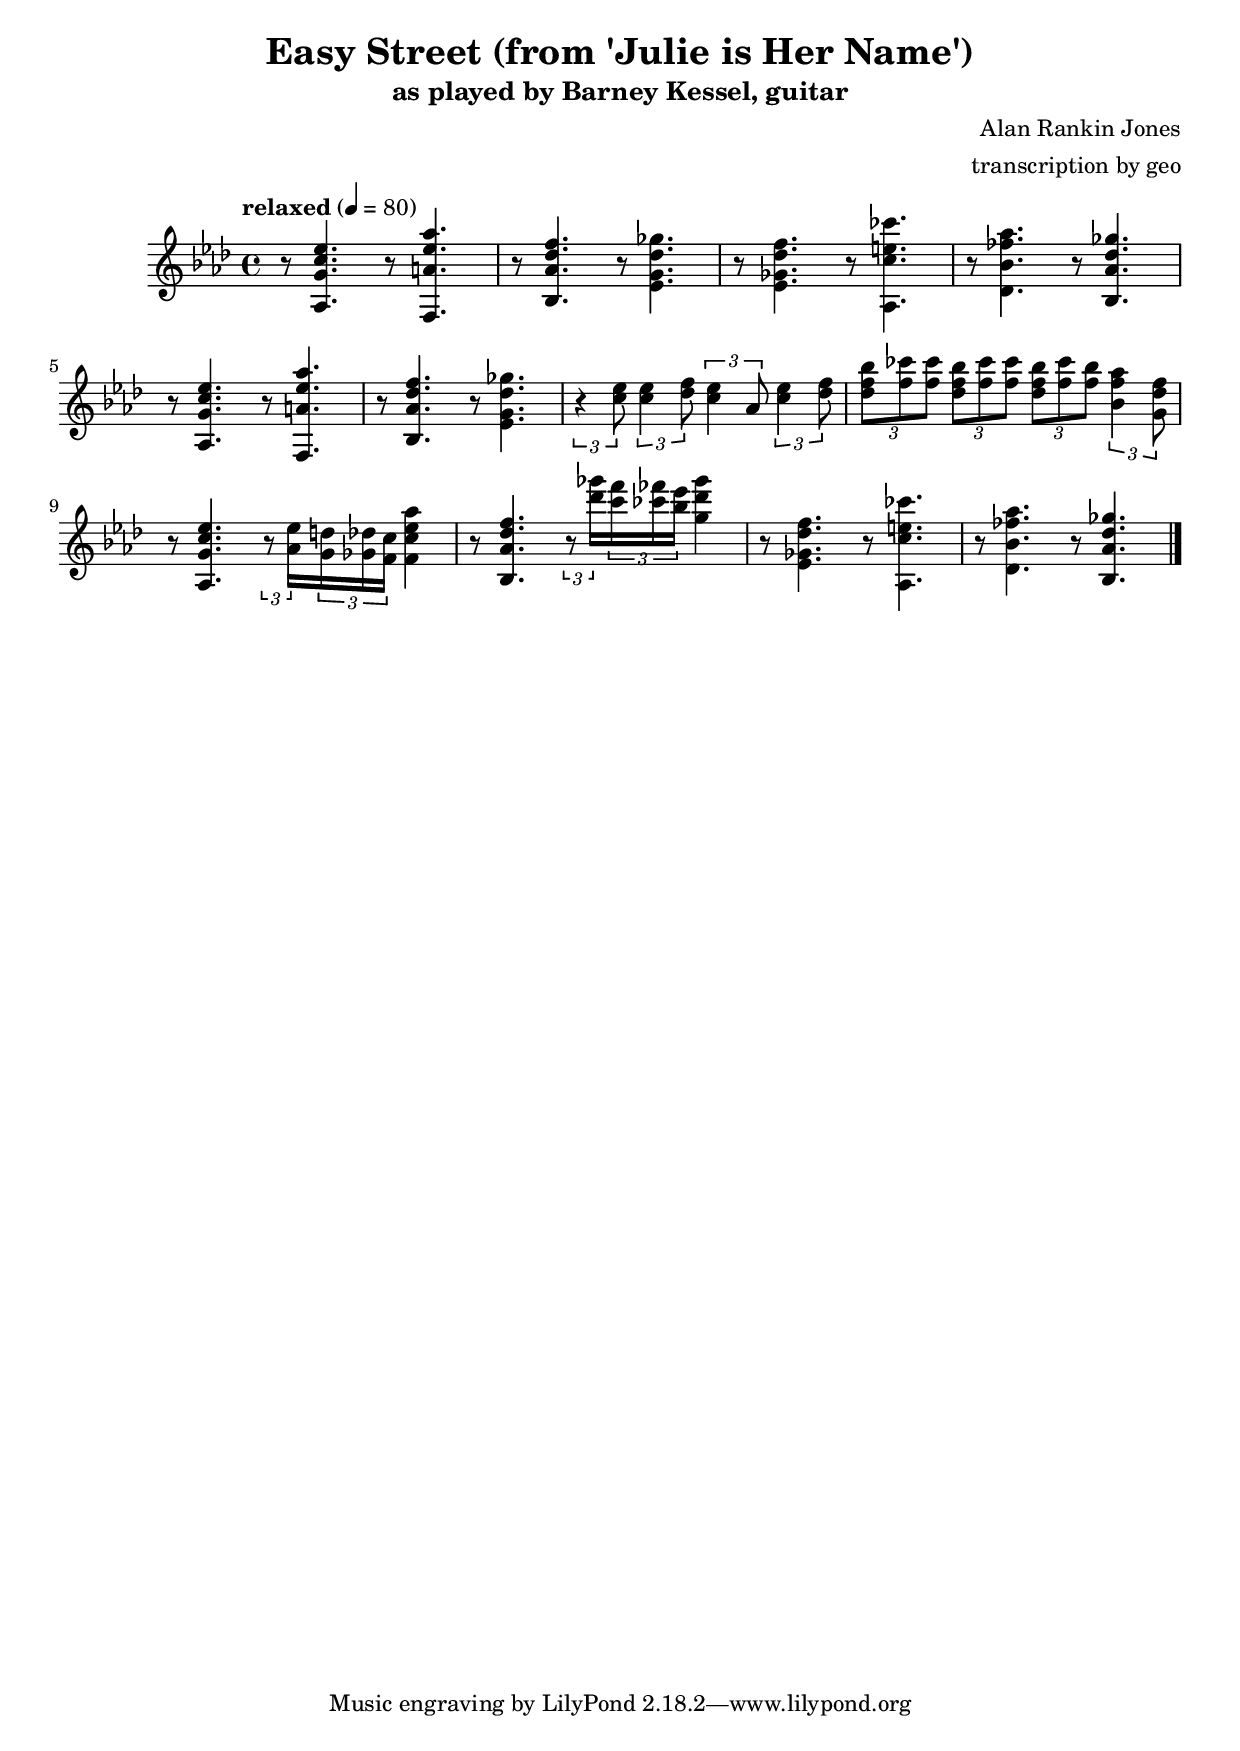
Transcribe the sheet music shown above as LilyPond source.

\version "2.18.2"

\header {
        % The following fields are centered
        % dedication = "Dedication"
        title = "Easy Street (from 'Julie is Her Name')"
        subtitle = "as played by Barney Kessel, guitar"
        % subsubtitle = "from Julie is Her Name"

        % The following fields are evenly spread on one line
        % the field "instrument" also appears on following pages
        % instrument = \markup \with-color #black "guitar"
        % poet = "Poet"
        composer = "Alan Rankin Jones"
        % The following fields are placed at opposite ends of the same line
        % meter = "Meter"
        arranger = "transcription by geo"
        % The following fields are centered at the bottom
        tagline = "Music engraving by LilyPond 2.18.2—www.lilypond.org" % tagline at bottom of last page
        % copyright = "" % copyright goes at the bottom of the first page
}

\score {
\relative c'{
         \clef treble
         \key aes \major
         \time 4/4
         \tempo "relaxed" 4 = 80

         r8 < aes g' c ees >4. r8 < f a' ees' aes >4. |
         r8 < bes aes' des f >4. r8 < ees g des' ges >4. |
         r8 < ees ges des' f >4. r8 < aes, c' e ces' >4. |
         r8 < des bes' fes' aes >4. r8 < bes aes' des ges >4. |
         \break

         r8 < aes g' c ees >4. r8 < f a' ees' aes >4. |
         r8 < bes aes' des f >4. r8 < ees g des' ges >4. |
         \tuplet 3/2 4 { 
         %r8 < c' ees >8 < c ees >8 < des f >8 < c ees >8 aes8 < c ees >8 < des f >8 |
         r4 < c' ees >8 < c ees >4 < des f >8 < c ees >4 aes8 < c ees >4 < des f >8 |
         }
         \tuplet 3/2 4 { 
             < des f bes >8 < f ces' > < f ces' >
             < des f bes >  < f ces' > < f ces' >
             < des f bes >  < f ces' > < f bes >
         < bes, f' aes >4  <g des' f>8
         }
         \break

         r8 < aes, g' c ees >4. 
         \tuplet 3/2 8 { 
         r8 < aes' ees' >16 
         < g d' >16 < ges des' >16 < f c' >16 
         }
         < f c' ees aes >4 |

         r8 < bes, aes' des f >4. 
         \tuplet 3/2 8 { 
         r8 < des'' ges >16 
         < c f >16 < ces fes >16 < bes ees>16 
         }
         < g des' ges >4 |

         r8 < ees, ges des' f >4. r8 < aes, c' e ces' >4. |
         r8 < des bes' fes' aes >4. r8 < bes aes' des ges >4. |
         \break

         \bar "|."
}
      \layout { }
      \midi { }
}
